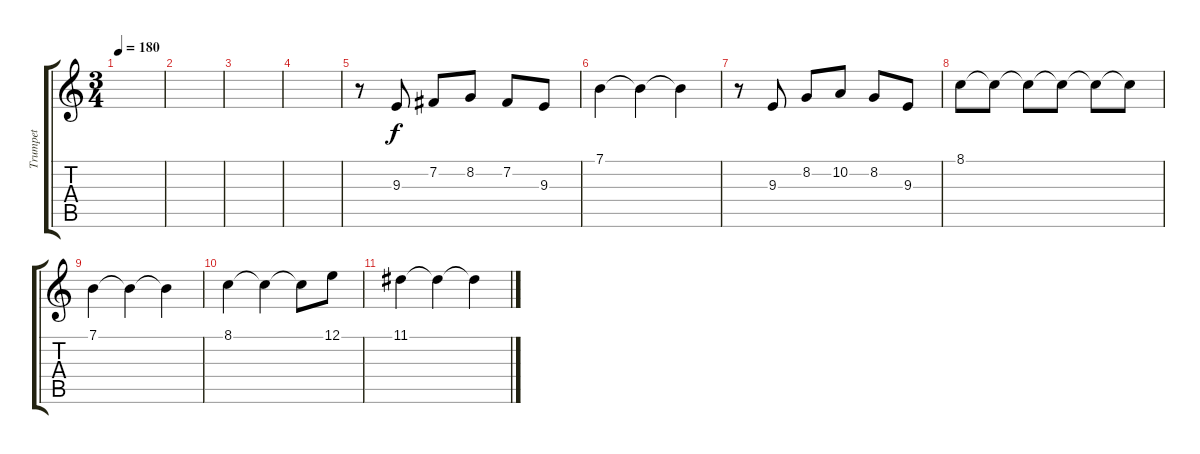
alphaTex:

\track ("Trumpet" "Trumpet") {instrument trumpet}
\staff {score tabs}
\tuning (E4 B3 G3 D3 A2 E2) {hide}
\ts (3 4)
\tempo 180
\clef g2
\ks c
|
|
|
|
r.8 9.3.8 7.2.8 8.2.8 7.2.8 9.3.8 |
7.1.4 7.1{t}.4 7.1{t}.4 |
r.8 9.3.8 8.2.8 10.2.8 8.2.8 9.3.8 |
8.1.8 8.1{t}.8 8.1{t}.8 8.1{t}.8 8.1{t}.8 8.1{t}.8 |
7.1.4 7.1{t}.4 7.1{t}.4 |
8.1.4 8.1{t}.4 8.1{t}.8 12.1.8 |
11.1.4 11.1{t}.4 11.1{t}.4
